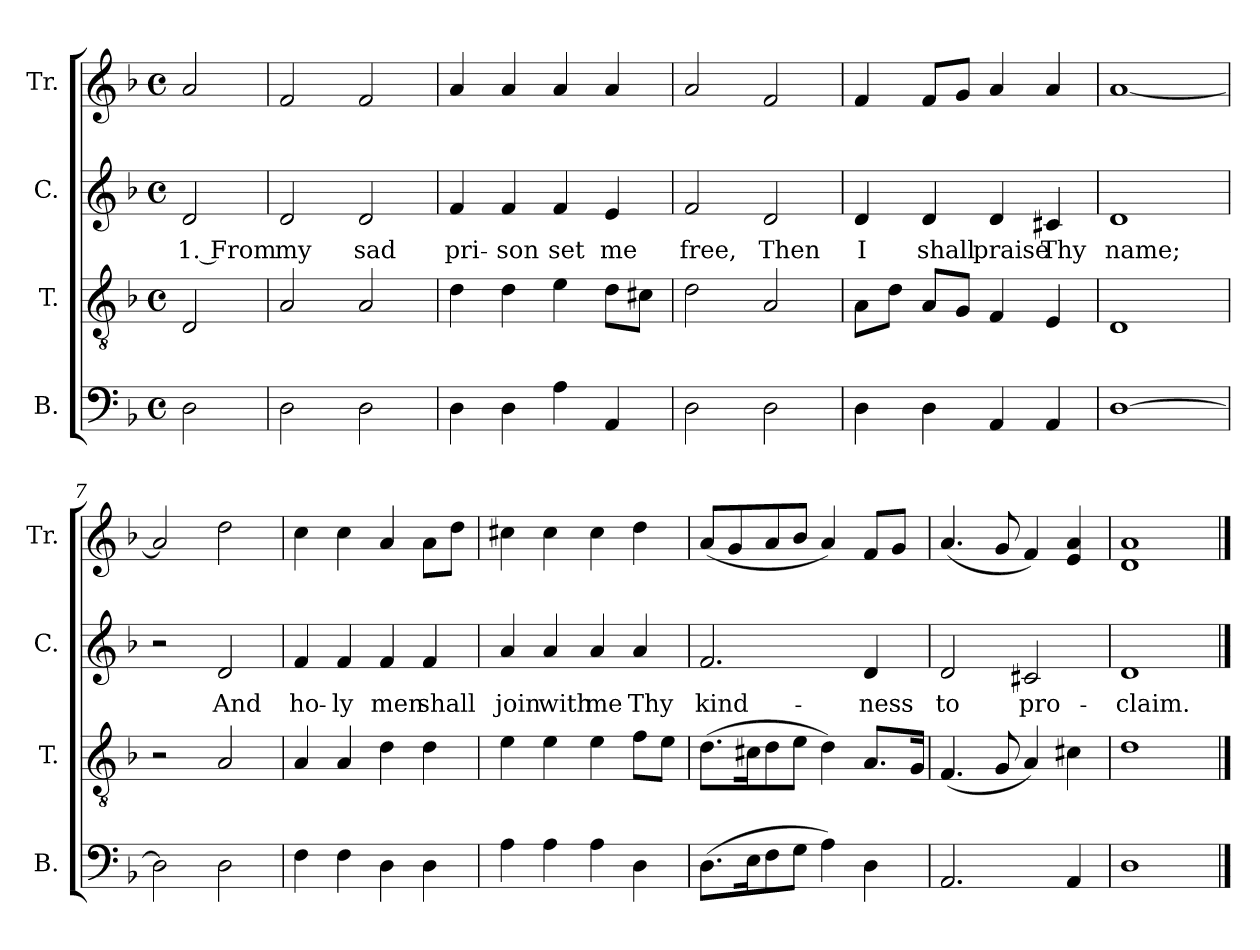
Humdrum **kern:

**kern	**kern	**kern	**text	**kern
*part4	*part3	*part2	*part2	*part1
*staff4	*staff3	*staff2	*staff2	*staff1
*I"B.	*I"T.	*I"C.	*	*I"Tr.
*I'B.	*I'T.	*I'C.	*	*I'Tr.
*clefF4	*clefGv2	*clefG2	*	*clefG2
*k[b-]	*k[b-]	*k[b-]	*	*k[b-]
*M4/4	*M4/4	*M4/4	*	*M4/4
*met(c)	*met(c)	*met(c)	*	*met(c)
=1	=1	=1	=1	=1
2D\	2D/	2d/	1. From	2a/
=2	=2	=2	=2	=2
2D\	2A/	2d/	my	2f/
2D\	2A/	2d/	sad	2f/
=3	=3	=3	=3	=3
4D\	4d\	4f/	pri-	4a/
4D\	4d\	4f/	-son	4a/
4A\	4e\	4f/	set	4a/
4AA/	8d\L	4e/	me	4a/
.	8c#X\J	.	.	.
=4	=4	=4	=4	=4
2D\	2d\	2f/	free,	2a/
2D\	2A/	2d/	Then	2f/
=5	=5	=5	=5	=5
4D\	8A\L	4d/	I	4f/
.	8d\J	.	.	.
4D\	8A/L	4d/	shall	8f/L
.	8G/J	.	.	8g/J
4AA/	4F/	4d/	praise	4a/
4AA/	4E/	4c#X/	Thy	4a/
=6	=6	=6	=6	=6
[1D	1D	1d	name;	[1a
=7	=7	=7	=7	=7
2D\]	2r	2r	.	2a/]
2D\	2A/	2d/	And	2dd\
!!LO:LB:g=z
=8	=8	=8	=8	=8
4F\	4A/	4f/	ho-	4cc\
4F\	4A/	4f/	-ly	4cc\
4D\	4d\	4f/	men	4a/
4D\	4d\	4f/	shall	8a\L
.	.	.	.	8dd\J
=9	=9	=9	=9	=9
4A\	4e\	4a/	join	4cc#X\
4A\	4e\	4a/	with	4cc#\
4A\	4e\	4a/	me	4cc#\
4D\	8f\L	4a/	Thy	4dd\
.	8e\J	.	.	.
=10	=10	=10	=10	=10
(8.D\L	(8.d\L	2.f/	kind-	(8a/L
.	.	.	.	8g/
16E\K	16c#X\K	.	.	.
8F\	8d\	.	.	8a/
8G\J	8e\J	.	.	8b-/J
4A\)	4d\)	.	.	4a/)
4D\	8.A/L	4d/	-ness	8f/L
.	.	.	.	8g/J
.	16G/Jk	.	.	.
=11	=11	=11	=11	=11
2.AA/	(4.F/	2d/	to	(4.a/
.	8G/	.	.	8g/
.	4A/)	2c#X/	pro-	4f/)
4AA/	4c#X\	.	.	4e/ 4a/
=12	=12	=12	=12	=12
1D	1d	1d	-claim.	1d 1a
==	==	==	==	==
*-	*-	*-	*-	*-
